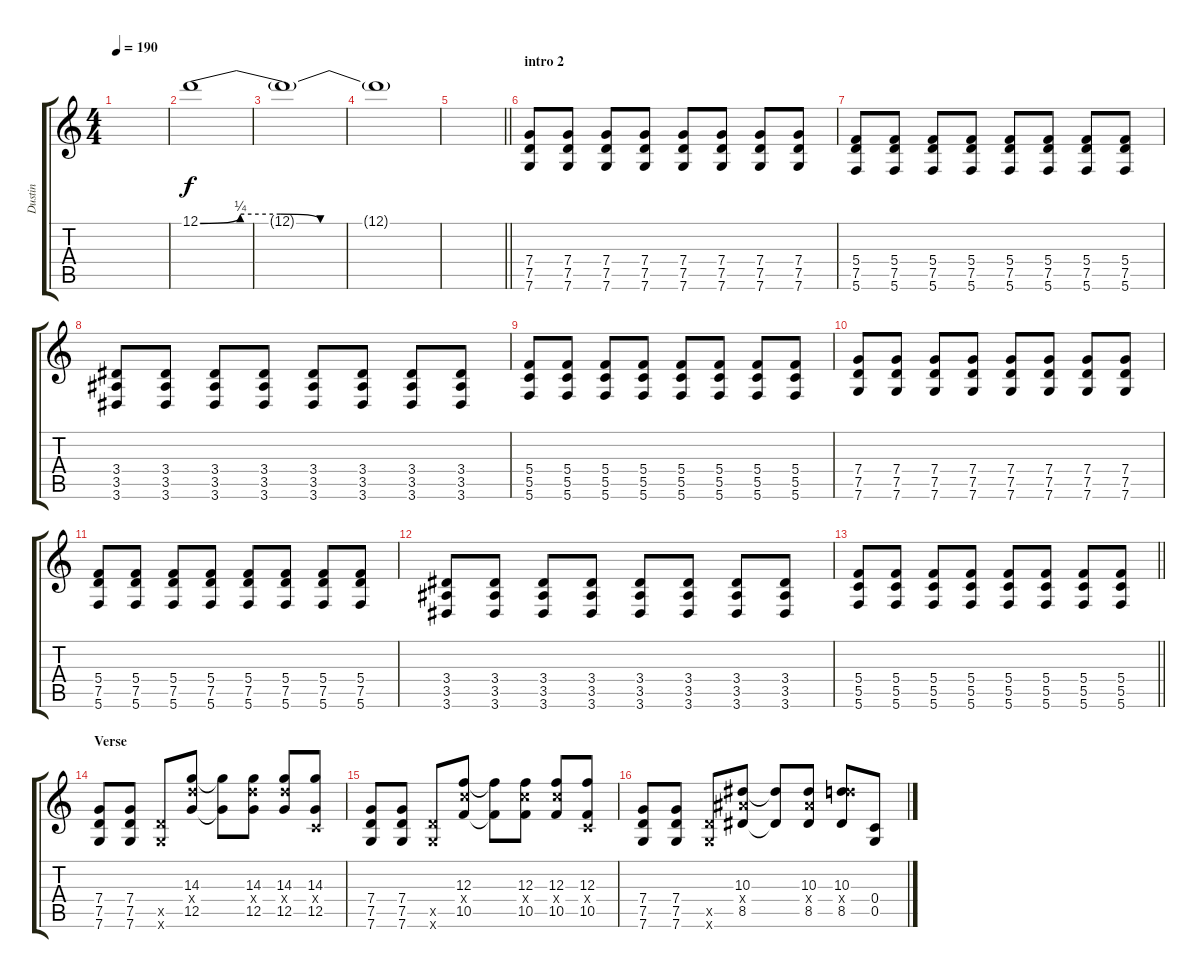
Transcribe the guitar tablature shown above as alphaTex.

\track ("Dustin" "Dustin") {instrument overdrivenguitar}
\staff {score tabs}
\tuning (D4 A3 F3 C3 G2 C2) {hide}
\ts (4 4)
\tempo 190
\clef g2
\ks c
|
12.1{be (custom 0 0 10 1 20 1 30 0 60 0)}.1 |
12.1{t}.1 |
12.1{t}.1 |
\barLineRight lightlight
|
\section ("" "intro 2")
(7.4 7.5 7.6).8 (7.4 7.5 7.6).8 (7.4 7.5 7.6).8 (7.4 7.5 7.6).8 (7.4 7.5 7.6).8 (7.4 7.5 7.6).8 (7.4 7.5 7.6).8 (7.4 7.5 7.6).8 |
(5.4 7.5 5.6).8 (5.4 7.5 5.6).8 (5.4 7.5 5.6).8 (5.4 7.5 5.6).8 (5.4 7.5 5.6).8 (5.4 7.5 5.6).8 (5.4 7.5 5.6).8 (5.4 7.5 5.6).8 |
(3.4 3.5 3.6).8 (3.4 3.5 3.6).8 (3.4 3.5 3.6).8 (3.4 3.5 3.6).8 (3.4 3.5 3.6).8 (3.4 3.5 3.6).8 (3.4 3.5 3.6).8 (3.4 3.5 3.6).8 |
(5.4 5.5 5.6).8 (5.4 5.5 5.6).8 (5.4 5.5 5.6).8 (5.4 5.5 5.6).8 (5.4 5.5 5.6).8 (5.4 5.5 5.6).8 (5.4 5.5 5.6).8 (5.4 5.5 5.6).8 |
(7.4 7.5 7.6).8 (7.4 7.5 7.6).8 (7.4 7.5 7.6).8 (7.4 7.5 7.6).8 (7.4 7.5 7.6).8 (7.4 7.5 7.6).8 (7.4 7.5 7.6).8 (7.4 7.5 7.6).8 |
(5.4 7.5 5.6).8 (5.4 7.5 5.6).8 (5.4 7.5 5.6).8 (5.4 7.5 5.6).8 (5.4 7.5 5.6).8 (5.4 7.5 5.6).8 (5.4 7.5 5.6).8 (5.4 7.5 5.6).8 |
(3.4 3.5 3.6).8 (3.4 3.5 3.6).8 (3.4 3.5 3.6).8 (3.4 3.5 3.6).8 (3.4 3.5 3.6).8 (3.4 3.5 3.6).8 (3.4 3.5 3.6).8 (3.4 3.5 3.6).8 |
\barLineRight lightlight
(5.4 5.5 5.6).8 (5.4 5.5 5.6).8 (5.4 5.5 5.6).8 (5.4 5.5 5.6).8 (5.4 5.5 5.6).8 (5.4 5.5 5.6).8 (5.4 5.5 5.6).8 (5.4 5.5 5.6).8 |
\section ("" "Verse")
(7.4 7.5 7.6).8 (7.4 7.5 7.6).8 (7.5{x} 7.6{x}).8 (14.3 14.4{x} 12.5).8 (14.3{t} 12.5{t}).8 (14.3 14.4{x} 12.5).8 (14.3 14.4{x} 12.5).8 (14.3 0.4{x} 12.5).8 |
(7.4 7.5 7.6).8 (7.4 7.5 7.6).8 (7.5{x} 7.6{x}).8 (12.3 12.4{x} 10.5).8 (12.3{t} 10.5{t}).8 (12.3 12.4{x} 10.5).8 (12.3 12.4{x} 10.5).8 (12.3 0.4{x} 10.5).8 |
(7.4 7.5 7.6).8 (7.4 7.5 7.6).8 (7.5{x} 7.6{x}).8 (10.3 10.4{x} 8.5).8 (10.3{t} 8.5{t}).8 (10.3 10.4{x} 8.5).8 (10.3 14.4{x} 8.5).8 (0.4 0.5).8
